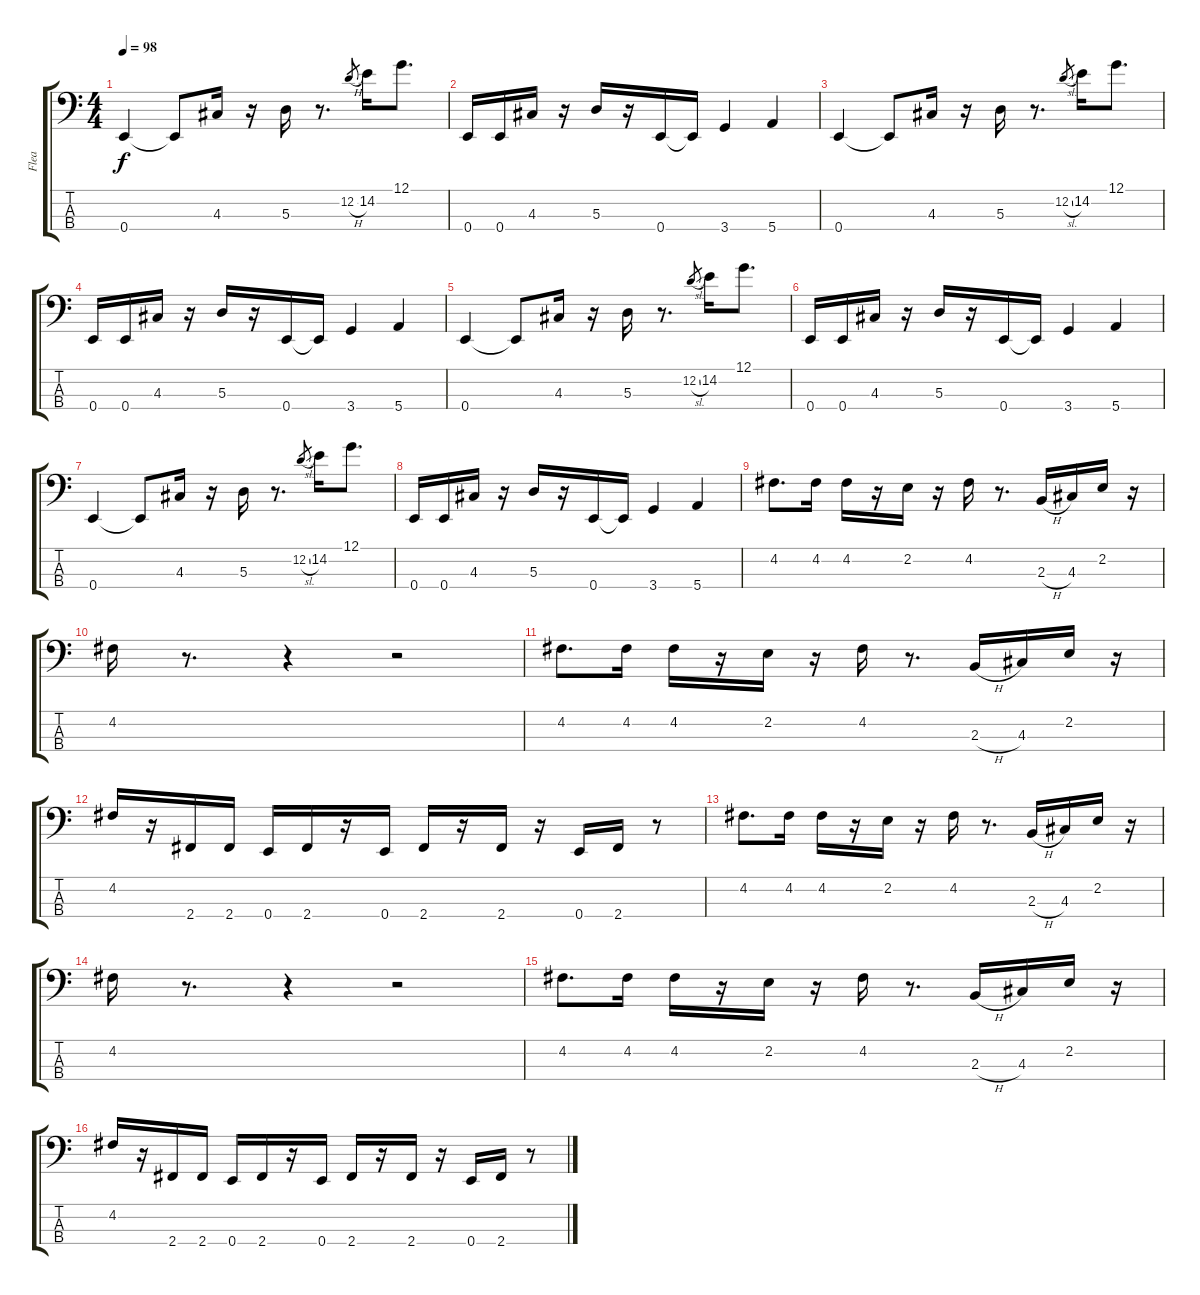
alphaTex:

\track ("Flea" "Flea") {instrument electricbassfinger}
\staff {score tabs}
\tuning (G2 D2 A1 E1) {hide}
\ts (4 4)
\tempo 98
\clef f4
\ks c
0.4.4{dy f instrument slapbass1} 0.4{t}.8 4.3.16 r.16 5.3.16 r.8{d} 12.2{h}.8{gr} 14.2.16 12.1.8{d} |
0.4.16 0.4.16 4.3.16 r.16 5.3.16 r.16 0.4.16 0.4{t}.16 3.4.4 5.4.4 |
0.4.4 0.4{t}.8 4.3.16 r.16 5.3.16 r.8{d} 12.2{sl}.8{gr} 14.2.16 12.1.8{d} |
0.4.16 0.4.16 4.3.16 r.16 5.3.16 r.16 0.4.16 0.4{t}.16 3.4.4 5.4.4 |
0.4.4 0.4{t}.8 4.3.16 r.16 5.3.16 r.8{d} 12.2{sl}.8{gr} 14.2.16 12.1.8{d} |
0.4.16 0.4.16 4.3.16 r.16 5.3.16 r.16 0.4.16 0.4{t}.16 3.4.4 5.4.4 |
0.4.4 0.4{t}.8 4.3.16 r.16 5.3.16 r.8{d} 12.2{sl}.8{gr} 14.2.16 12.1.8{d} |
0.4.16 0.4.16 4.3.16 r.16 5.3.16 r.16 0.4.16 0.4{t}.16 3.4.4 5.4.4 |
4.2.8{d instrument electricbassfinger} 4.2.16 4.2.16 r.16 2.2.16 r.16 4.2.16 r.8{d} 2.3{h}.16 4.3.16 2.2.16 r.16 |
4.2.16 r.8{d} r.4 r.2 |
4.2.8{d} 4.2.16 4.2.16 r.16 2.2.16 r.16 4.2.16 r.8{d} 2.3{h}.16 4.3.16 2.2.16 r.16 |
4.2.16 r.16 2.4.16 2.4.16 0.4.16 2.4.16 r.16 0.4.16 2.4.16 r.16 2.4.16 r.16 0.4.16 2.4.16 r.8 |
4.2.8{d} 4.2.16 4.2.16 r.16 2.2.16 r.16 4.2.16 r.8{d} 2.3{h}.16 4.3.16 2.2.16 r.16 |
4.2.16 r.8{d} r.4 r.2 |
4.2.8{d} 4.2.16 4.2.16 r.16 2.2.16 r.16 4.2.16 r.8{d} 2.3{h}.16 4.3.16 2.2.16 r.16 |
4.2.16 r.16 2.4.16 2.4.16 0.4.16 2.4.16 r.16 0.4.16 2.4.16 r.16 2.4.16 r.16 0.4.16 2.4.16 r.8
